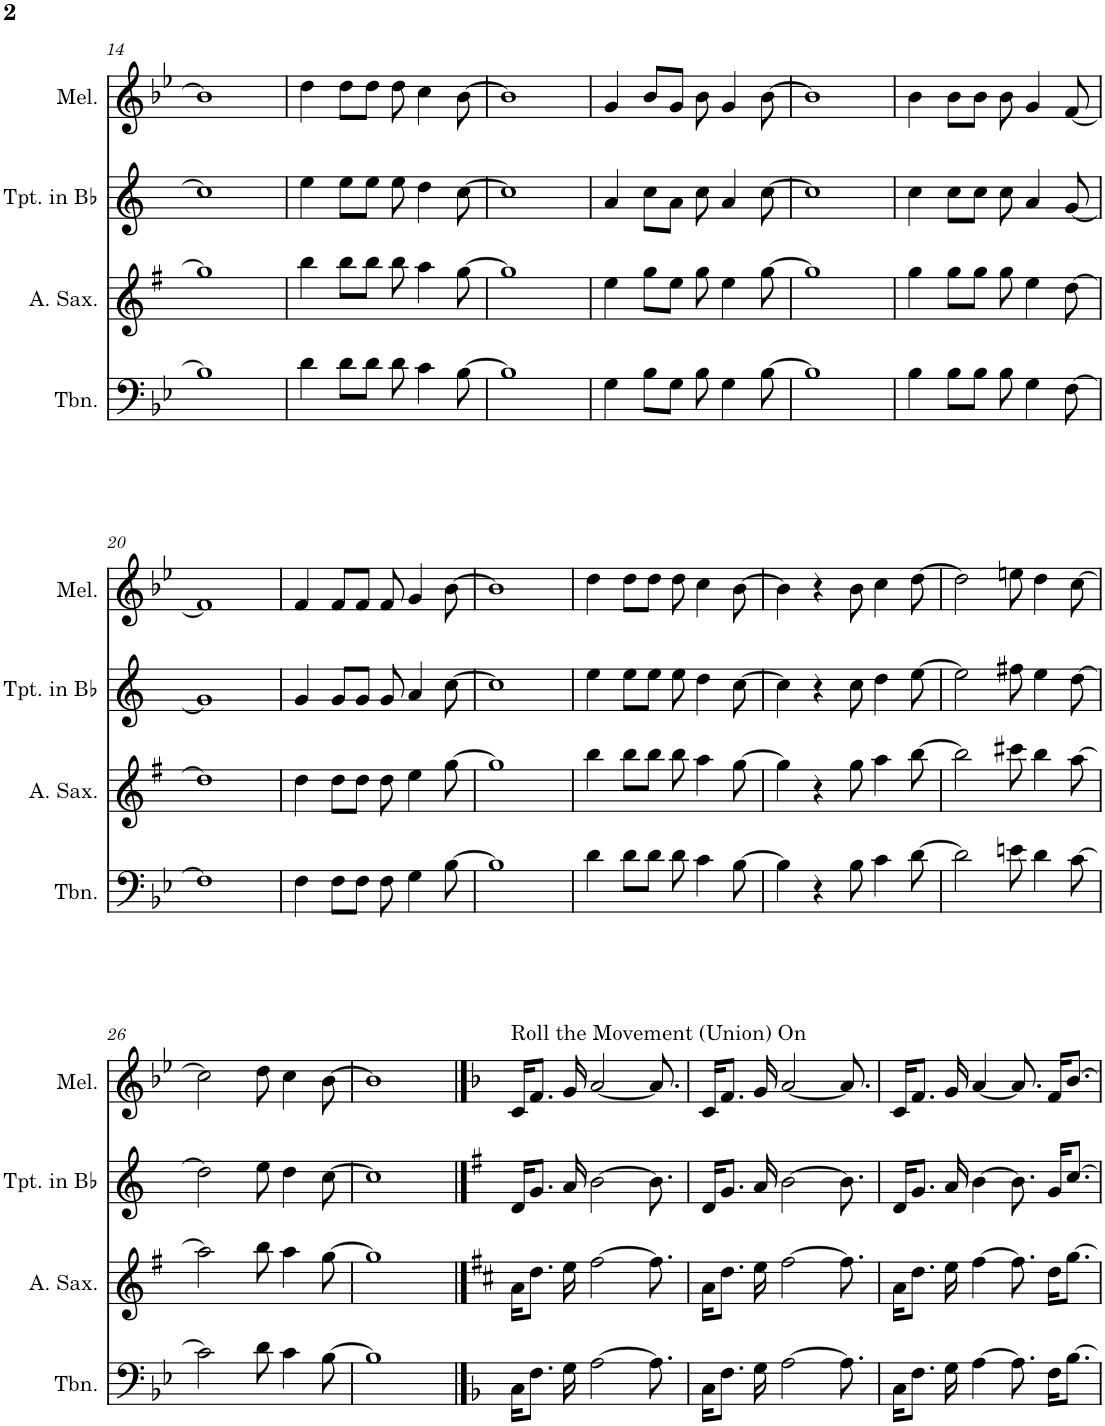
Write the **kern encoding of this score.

**kern	**kern	**kern	**kern
*part4	*part3	*part2	*part1
*staff4	*staff3	*staff2	*staff1
*I"Trombone	*I"Alto Saxophone	*I"Trumpet in Bb	*I"Melodica
*I'Tbn.	*I'A. Sax.	*I'Tpt. in Bb	*I'Mel.
!!LO:PB:g=z
*clefF4	*clefG2	*clefG2	*clefG2
*	*Trd5c9	*Trd1c2	*
*k[b-e-]	*k[f#]	*k[]	*k[b-e-]
*M4/4	*M4/4	*M4/4	*M4/4
=14	=14	=14	=14
1B-]	1gg]	1cc]	1b-]
=15	=15	=15	=15
4d\	4bb\	4ee\	4dd\
8d\L	8bb\L	8ee\L	8dd\L
8d\J	8bb\J	8ee\J	8dd\J
8d\	8bb\	8ee\	8dd\
4c\	4aa\	4dd\	4cc\
[8B-\	[8gg\	[8cc\	[8b-\
=16	=16	=16	=16
1B-]	1gg]	1cc]	1b-]
=17	=17	=17	=17
4G\	4ee\	4a/	4g/
8B-\L	8gg\L	8cc\L	8b-/L
8G\J	8ee\J	8a\J	8g/J
8B-\	8gg\	8cc\	8b-\
4G\	4ee\	4a/	4g/
[8B-\	[8gg\	[8cc\	[8b-\
=18	=18	=18	=18
1B-]	1gg]	1cc]	1b-]
=19	=19	=19	=19
4B-\	4gg\	4cc\	4b-\
8B-\L	8gg\L	8cc\L	8b-\L
8B-\J	8gg\J	8cc\J	8b-\J
8B-\	8gg\	8cc\	8b-\
4G\	4ee\	4a/	4g/
[8F\	[8dd\	[8g/	[8f/
!!LO:LB:g=z
=20	=20	=20	=20
1F]	1dd]	1g]	1f]
=21	=21	=21	=21
4F\	4dd\	4g/	4f/
8F\L	8dd\L	8g/L	8f/L
8F\J	8dd\J	8g/J	8f/J
8F\	8dd\	8g/	8f/
4G\	4ee\	4a/	4g/
[8B-\	[8gg\	[8cc\	[8b-\
=22	=22	=22	=22
1B-]	1gg]	1cc]	1b-]
=23	=23	=23	=23
4d\	4bb\	4ee\	4dd\
8d\L	8bb\L	8ee\L	8dd\L
8d\J	8bb\J	8ee\J	8dd\J
8d\	8bb\	8ee\	8dd\
4c\	4aa\	4dd\	4cc\
[8B-\	[8gg\	[8cc\	[8b-\
=24	=24	=24	=24
4B-\]	4gg\]	4cc\]	4b-\]
4r	4r	4r	4r
8B-\	8gg\	8cc\	8b-\
4c\	4aa\	4dd\	4cc\
[8d\	[8bb\	[8ee\	[8dd\
=25	=25	=25	=25
2d\]	2bb\]	2ee\]	2dd\]
8en\	8ccc#X\	8ff#X\	8een\
4d\	4bb\	4ee\	4dd\
[8c\	[8aa\	[8dd\	[8cc\
!!LO:LB:g=z
=26	=26	=26	=26
2c\]	2aa\]	2dd\]	2cc\]
8d\	8bb\	8ee\	8dd\
4c\	4aa\	4dd\	4cc\
[8B-\	[8gg\	[8cc\	[8b-\
=27	=27	=27	=27
1B-]	1gg]	1cc]	1b-]
==28	==28	==28	==28
*k[b-]	*k[f#c#]	*k[f#]	*k[b-]
!	!	!	!LO:TX:a:t=Roll the Movement (Union) On
16C\KL	16a\KL	16d/KL	16c/KL
8.F\J	8.dd\J	8.g/J	8.f/J
16G\	16ee\	16a/	16g/
[2A\	[2ff#\	[2b\	[2a/
8.A\]	8.ff#\]	8.b\]	8.a/]
=29	=29	=29	=29
16C\KL	16a\KL	16d/KL	16c/KL
8.F\J	8.dd\J	8.g/J	8.f/J
16G\	16ee\	16a/	16g/
[2A\	[2ff#\	[2b\	[2a/
8.A\]	8.ff#\]	8.b\]	8.a/]
=30	=30	=30	=30
16C\KL	16a\KL	16d/KL	16c/KL
8.F\J	8.dd\J	8.g/J	8.f/J
16G\	16ee\	16a/	16g/
[4A\	[4ff#\	[4b\	[4a/
8.A\]	8.ff#\]	8.b\]	8.a/]
16F\KL	16dd\KL	16g/KL	16f/KL
[8.B-\J	[8.gg\J	[8.cc/J	[8.b-/J
=	=	=	=
*-	*-	*-	*-
